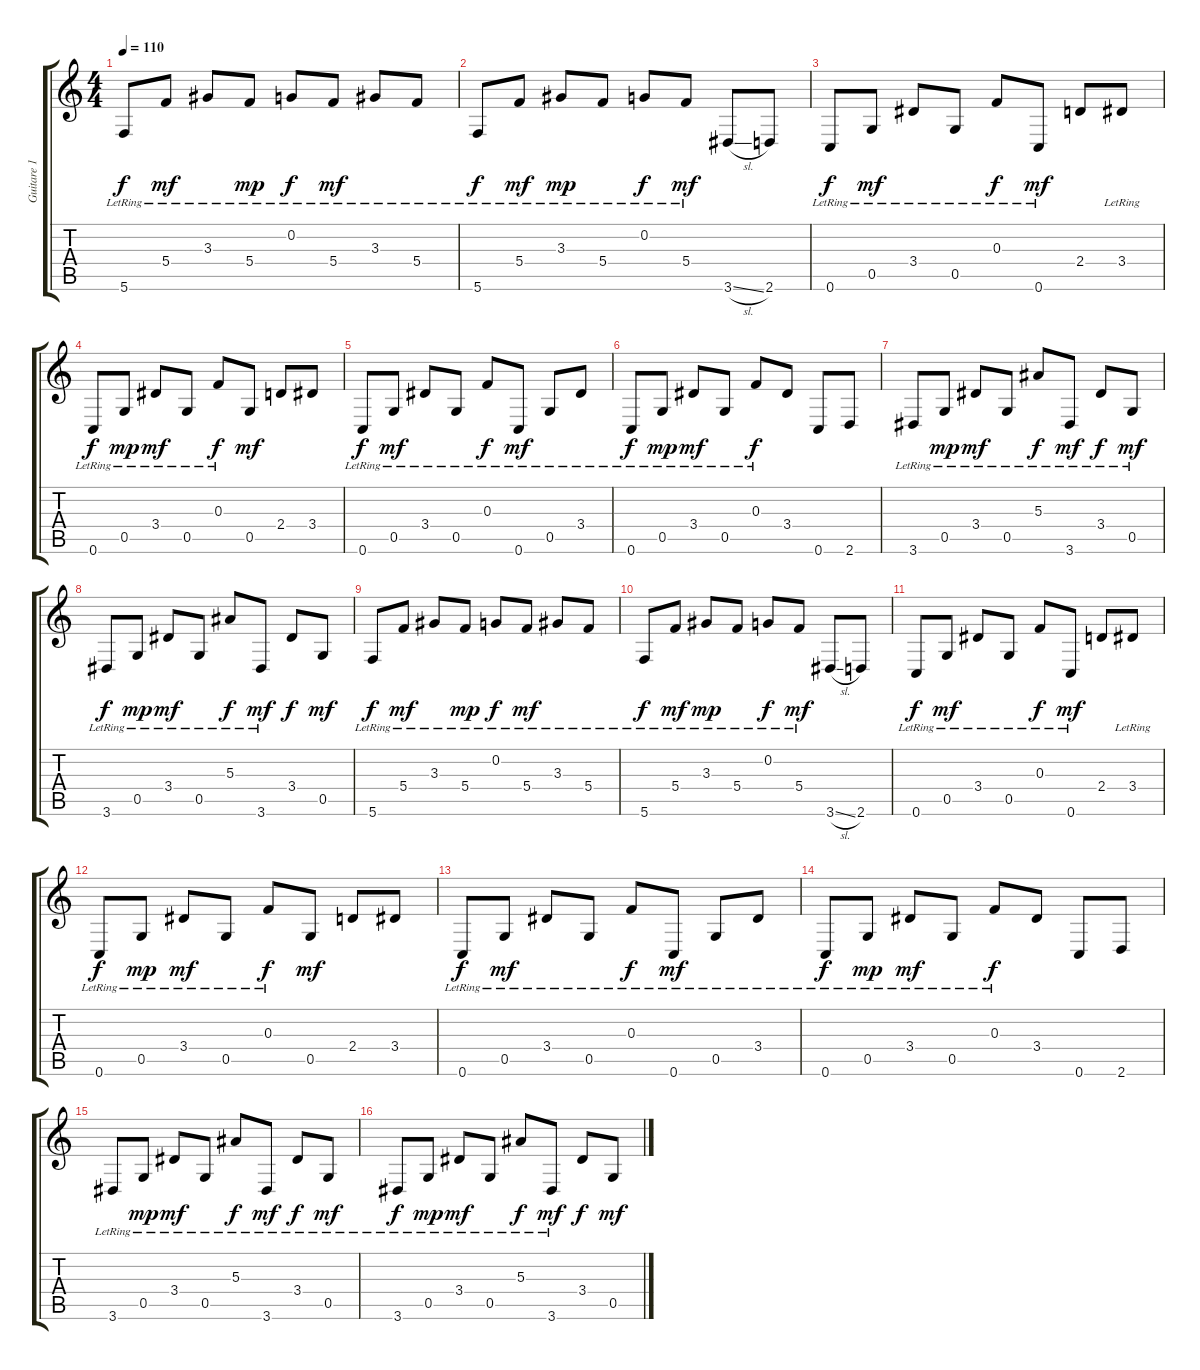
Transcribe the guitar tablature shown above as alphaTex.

\track ("Guitare 1" "Guitare 1") {instrument electricguitarclean}
\staff {score tabs}
\tuning (C4 G3 F3 C3 G2 C2) {hide}
\ts (4 4)
\tempo 110
\clef g2
\ks c
5.6{lr}.8{dy f} 5.4{lr}.8{dy mf} 3.3{lr}.8 5.4{lr}.8{dy mp} 0.2{lr}.8{dy f} 5.4{lr}.8{dy mf} 3.3{lr}.8 5.4{lr}.8 |
5.6{lr}.8{dy f} 5.4{lr}.8{dy mf} 3.3{lr}.8{dy mp} 5.4{lr}.8 0.2{lr}.8{dy f} 5.4{lr}.8{dy mf} 3.6{sl}.8 2.6.8 |
0.6{lr}.8{dy f} 0.5{lr}.8{dy mf} 3.4{lr}.8 0.5{lr}.8 0.3{lr}.8{dy f} 0.6{lr}.8{dy mf} 2.4.8 3.4{lr}.8 |
0.6{lr}.8{dy f} 0.5{lr}.8{dy mp} 3.4{lr}.8{dy mf} 0.5{lr}.8 0.3{lr}.8{dy f} 0.5.8{dy mf} 2.4.8 3.4.8 |
0.6{lr}.8{dy f} 0.5{lr}.8{dy mf} 3.4{lr}.8 0.5{lr}.8 0.3{lr}.8{dy f} 0.6{lr}.8{dy mf} 0.5{lr}.8 3.4{lr}.8 |
0.6{lr}.8{dy f} 0.5{lr}.8{dy mp} 3.4{lr}.8{dy mf} 0.5{lr}.8 0.3{lr}.8{dy f} 3.4.8 0.6.8 2.6.8 |
3.6{lr}.8 0.5{lr}.8{dy mp} 3.4{lr}.8{dy mf} 0.5{lr}.8 5.3{lr}.8{dy f} 3.6{lr}.8{dy mf} 3.4{lr}.8{dy f} 0.5{lr}.8{dy mf} |
3.6{lr}.8{dy f} 0.5{lr}.8{dy mp} 3.4{lr}.8{dy mf} 0.5{lr}.8 5.3{lr}.8{dy f} 3.6{lr}.8{dy mf} 3.4.8{dy f} 0.5.8{dy mf} |
5.6{lr}.8{dy f} 5.4{lr}.8{dy mf} 3.3{lr}.8 5.4{lr}.8{dy mp} 0.2{lr}.8{dy f} 5.4{lr}.8{dy mf} 3.3{lr}.8 5.4{lr}.8 |
5.6{lr}.8{dy f} 5.4{lr}.8{dy mf} 3.3{lr}.8{dy mp} 5.4{lr}.8 0.2{lr}.8{dy f} 5.4{lr}.8{dy mf} 3.6{sl}.8 2.6.8 |
0.6{lr}.8{dy f} 0.5{lr}.8{dy mf} 3.4{lr}.8 0.5{lr}.8 0.3{lr}.8{dy f} 0.6{lr}.8{dy mf} 2.4.8 3.4{lr}.8 |
0.6{lr}.8{dy f} 0.5{lr}.8{dy mp} 3.4{lr}.8{dy mf} 0.5{lr}.8 0.3{lr}.8{dy f} 0.5.8{dy mf} 2.4.8 3.4.8 |
0.6{lr}.8{dy f} 0.5{lr}.8{dy mf} 3.4{lr}.8 0.5{lr}.8 0.3{lr}.8{dy f} 0.6{lr}.8{dy mf} 0.5{lr}.8 3.4{lr}.8 |
0.6{lr}.8{dy f} 0.5{lr}.8{dy mp} 3.4{lr}.8{dy mf} 0.5{lr}.8 0.3{lr}.8{dy f} 3.4.8 0.6.8 2.6.8 |
3.6{lr}.8 0.5{lr}.8{dy mp} 3.4{lr}.8{dy mf} 0.5{lr}.8 5.3{lr}.8{dy f} 3.6{lr}.8{dy mf} 3.4{lr}.8{dy f} 0.5{lr}.8{dy mf} |
3.6{lr}.8{dy f} 0.5{lr}.8{dy mp} 3.4{lr}.8{dy mf} 0.5{lr}.8 5.3{lr}.8{dy f} 3.6{lr}.8{dy mf} 3.4.8{dy f} 0.5.8{dy mf}
